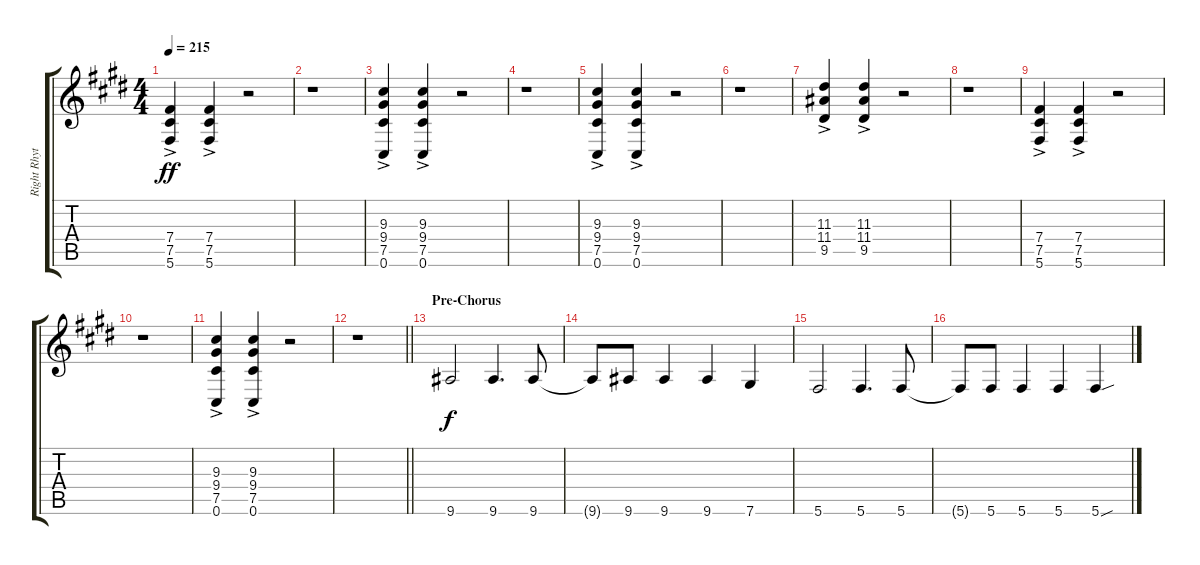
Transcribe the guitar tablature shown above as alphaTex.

\track ("Right Rhythm" "Right Rhyt") {instrument distortionguitar}
\staff {score tabs}
\tuning (Db4 Ab3 E3 B2 Gb2 Db2) {hide}
\ts (4 4)
\tempo 215
\clef g2
\ks e
(7.4{ac} 7.5{ac} 5.6{ac}).4{dy ff} (7.4{ac} 7.5{ac} 5.6{ac}).4 r.2 |
r.1 |
(9.3{ac} 9.4{ac} 7.5{ac} 0.6{ac}).4 (9.3{ac} 9.4{ac} 7.5{ac} 0.6{ac}).4 r.2 |
r.1 |
(9.3{ac} 9.4{ac} 7.5{ac} 0.6{ac}).4 (9.3{ac} 9.4{ac} 7.5{ac} 0.6{ac}).4 r.2 |
r.1 |
(11.3{ac} 11.4{ac} 9.5{ac}).4 (11.3{ac} 11.4{ac} 9.5{ac}).4 r.2 |
r.1 |
(7.4{ac} 7.5{ac} 5.6{ac}).4 (7.4{ac} 7.5{ac} 5.6{ac}).4 r.2 |
r.1 |
(9.3{ac} 9.4{ac} 7.5{ac} 0.6{ac}).4 (9.3{ac} 9.4{ac} 7.5{ac} 0.6{ac}).4 r.2 |
\barLineRight lightlight
r.1 |
\section ("" "Pre-Chorus")
9.6.2{dy f} 9.6.4{d} 9.6.8 |
9.6{t}.8 9.6.8 9.6.4 9.6.4 7.6.4 |
5.6.2 5.6.4{d} 5.6.8 |
5.6{t}.8 5.6.8 5.6.4 5.6.4 5.6{sou}.4
